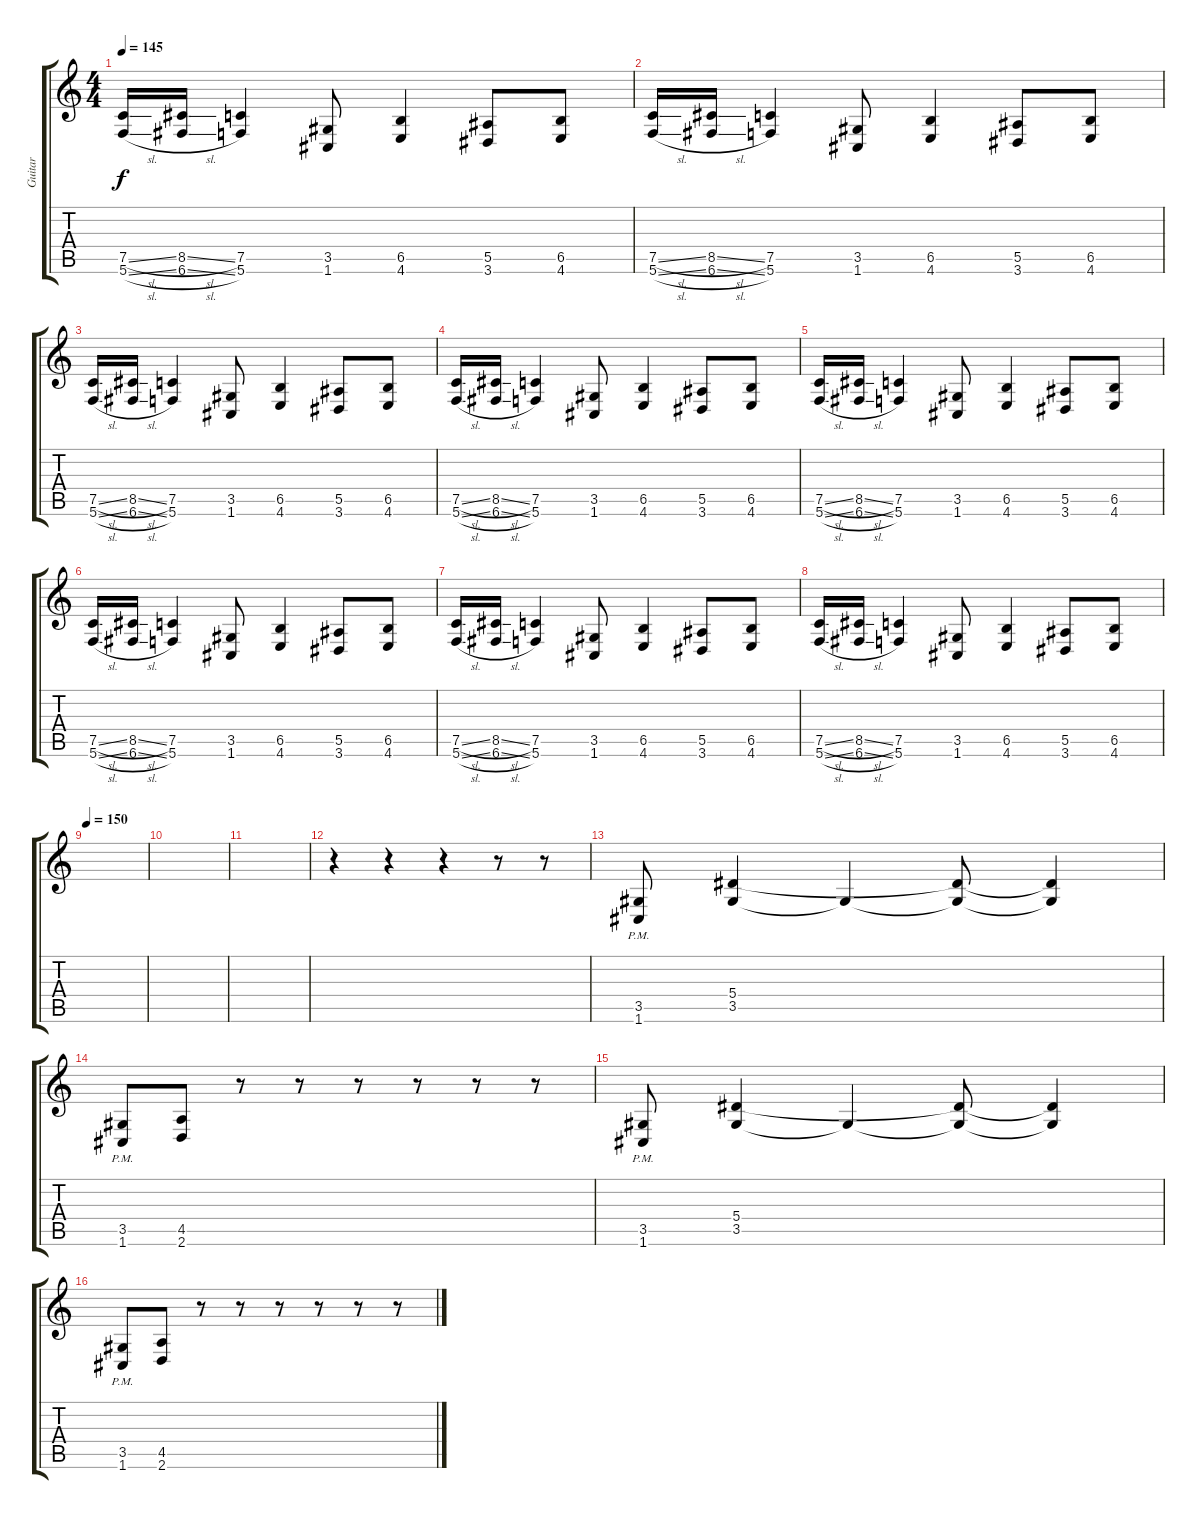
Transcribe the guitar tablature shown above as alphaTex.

\track ("Guitar" "Guitar") {instrument overdrivenguitar}
\staff {score tabs}
\tuning (C4 G3 Eb3 Bb2 F2 C2) {hide}
\ts (4 4)
\tempo 145
\clef g2
\ks c
(7.5{sl} 5.6{sl}).16{dy f} (8.5{sl} 6.6{sl}).16 (7.5 5.6).4 (3.5 1.6).8 (6.5 4.6).4 (5.5 3.6).8 (6.5 4.6).8 |
(7.5{sl} 5.6{sl}).16 (8.5{sl} 6.6{sl}).16 (7.5 5.6).4 (3.5 1.6).8 (6.5 4.6).4 (5.5 3.6).8 (6.5 4.6).8 |
(7.5{sl} 5.6{sl}).16 (8.5{sl} 6.6{sl}).16 (7.5 5.6).4 (3.5 1.6).8 (6.5 4.6).4 (5.5 3.6).8 (6.5 4.6).8 |
(7.5{sl} 5.6{sl}).16 (8.5{sl} 6.6{sl}).16 (7.5 5.6).4 (3.5 1.6).8 (6.5 4.6).4 (5.5 3.6).8 (6.5 4.6).8 |
(7.5{sl} 5.6{sl}).16 (8.5{sl} 6.6{sl}).16 (7.5 5.6).4 (3.5 1.6).8 (6.5 4.6).4 (5.5 3.6).8 (6.5 4.6).8 |
(7.5{sl} 5.6{sl}).16 (8.5{sl} 6.6{sl}).16 (7.5 5.6).4 (3.5 1.6).8 (6.5 4.6).4 (5.5 3.6).8 (6.5 4.6).8 |
(7.5{sl} 5.6{sl}).16 (8.5{sl} 6.6{sl}).16 (7.5 5.6).4 (3.5 1.6).8 (6.5 4.6).4 (5.5 3.6).8 (6.5 4.6).8 |
(7.5{sl} 5.6{sl}).16 (8.5{sl} 6.6{sl}).16 (7.5 5.6).4 (3.5 1.6).8 (6.5 4.6).4 (5.5 3.6).8 (6.5 4.6).8 |
\tempo 150
|
|
|
r.4 r.4 r.4 r.8 r.8 |
(3.5{pm} 1.6{pm}).8 (5.4 3.5).4 3.5{t}.4 (5.4{t} 3.5{t}).8 (5.4{t} 3.5{t}).4 |
(3.5{pm} 1.6{pm}).8 (4.5 2.6).8 r.8 r.8 r.8 r.8 r.8 r.8 |
(3.5{pm} 1.6{pm}).8 (5.4 3.5).4 3.5{t}.4 (5.4{t} 3.5{t}).8 (5.4{t} 3.5{t}).4 |
(3.5{pm} 1.6{pm}).8 (4.5 2.6).8 r.8 r.8 r.8 r.8 r.8 r.8
